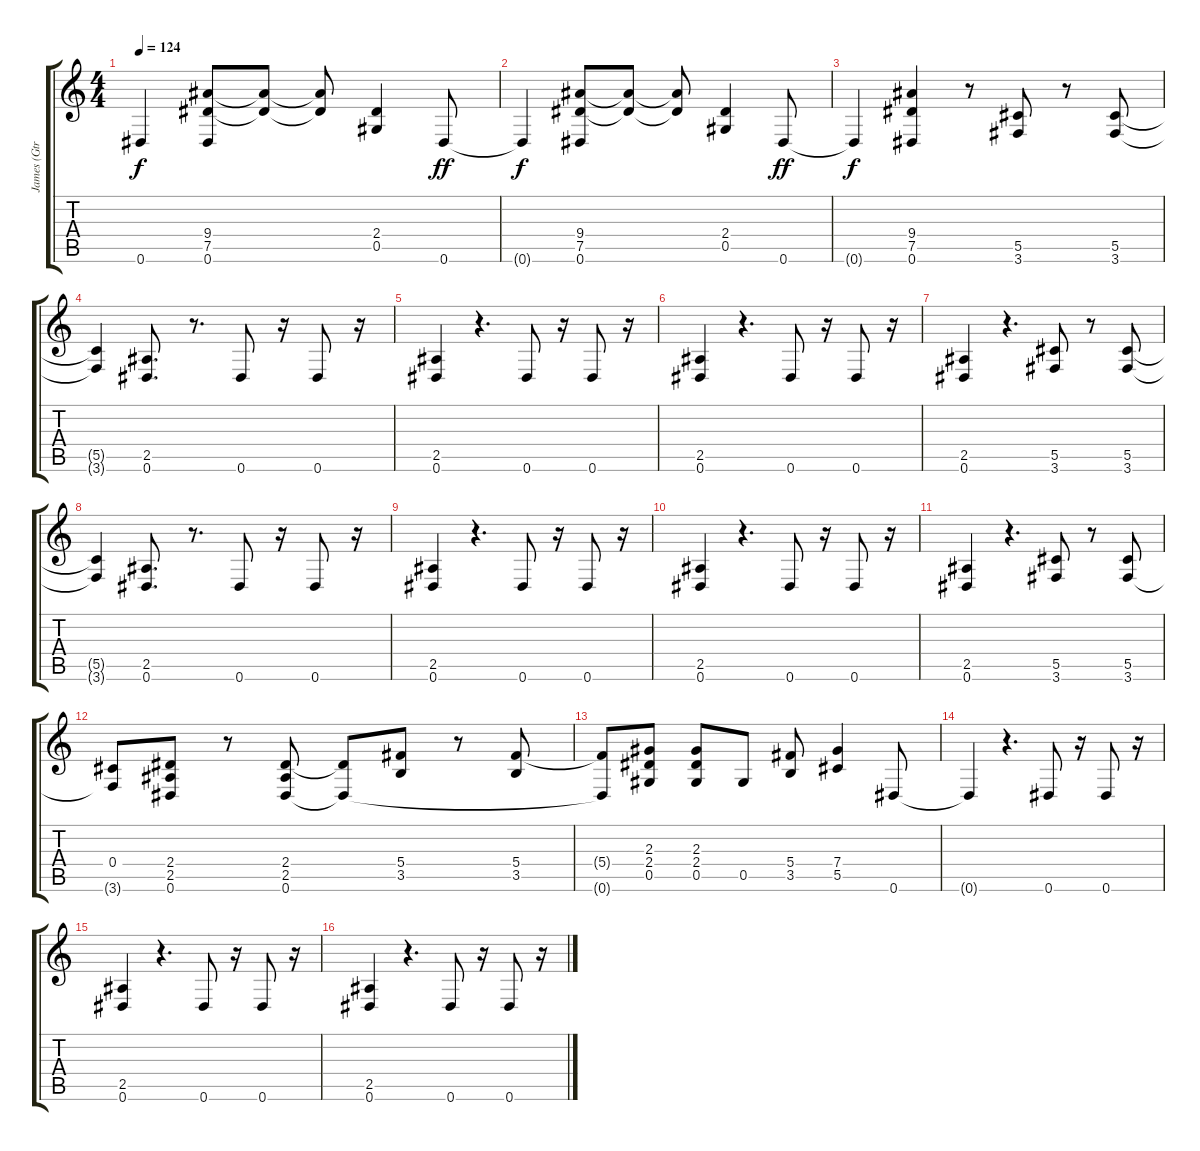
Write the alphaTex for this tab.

\track ("James (Gtr. 3)" "James (Gtr") {instrument distortionguitar}
\staff {score tabs}
\tuning (Eb4 Bb3 Gb3 Db3 Ab2 Eb2) {hide}
\ts (4 4)
\tempo 124
\clef g2
\ks c
0.6{t}.4{dy f} (9.4 7.5 0.6).8 (9.4{t} 7.5{t}).8 (9.4{t} 7.5{t}).8 (2.4 0.5).4 0.6.8{dy ff} |
0.6{t}.4{dy f} (9.4 7.5 0.6).8 (9.4{t} 7.5{t}).8 (9.4{t} 7.5{t}).8 (2.4 0.5).4 0.6.8{dy ff} |
0.6{t}.4{dy f} (9.4 7.5 0.6).4 r.8 (5.5 3.6).8 r.8 (5.5 3.6).8 |
(5.5{t} 3.6{t}).4 (2.5 0.6).8{d} r.8{d} 0.6.8 r.16 0.6.8 r.16 |
(2.5 0.6).4 r.4{d} 0.6.8 r.16 0.6.8 r.16 |
(2.5 0.6).4 r.4{d} 0.6.8 r.16 0.6.8 r.16 |
(2.5 0.6).4 r.4{d} (5.5 3.6).8 r.8 (5.5 3.6).8 |
(5.5{t} 3.6{t}).4 (2.5 0.6).8{d} r.8{d} 0.6.8 r.16 0.6.8 r.16 |
(2.5 0.6).4 r.4{d} 0.6.8 r.16 0.6.8 r.16 |
(2.5 0.6).4 r.4{d} 0.6.8 r.16 0.6.8 r.16 |
(2.5 0.6).4 r.4{d} (5.5 3.6).8 r.8 (5.5 3.6).8 |
(0.4 3.6{t}).8 (2.4 2.5 0.6).8 r.8 (2.4 2.5 0.6).8 (2.4{t} 0.6{t}).8 (5.4 3.5).8 r.8 (5.4 3.5).8 |
(5.4{t} 0.6{t}).8 (2.3 2.4 0.5).8 (2.3 2.4 0.5).8 0.5.8 (5.4 3.5).8 (7.4 5.5).4 0.6.8 |
0.6{t}.4 r.4{d} 0.6.8 r.16 0.6.8 r.16 |
(2.5 0.6).4 r.4{d} 0.6.8 r.16 0.6.8 r.16 |
(2.5 0.6).4 r.4{d} 0.6.8 r.16 0.6.8 r.16
